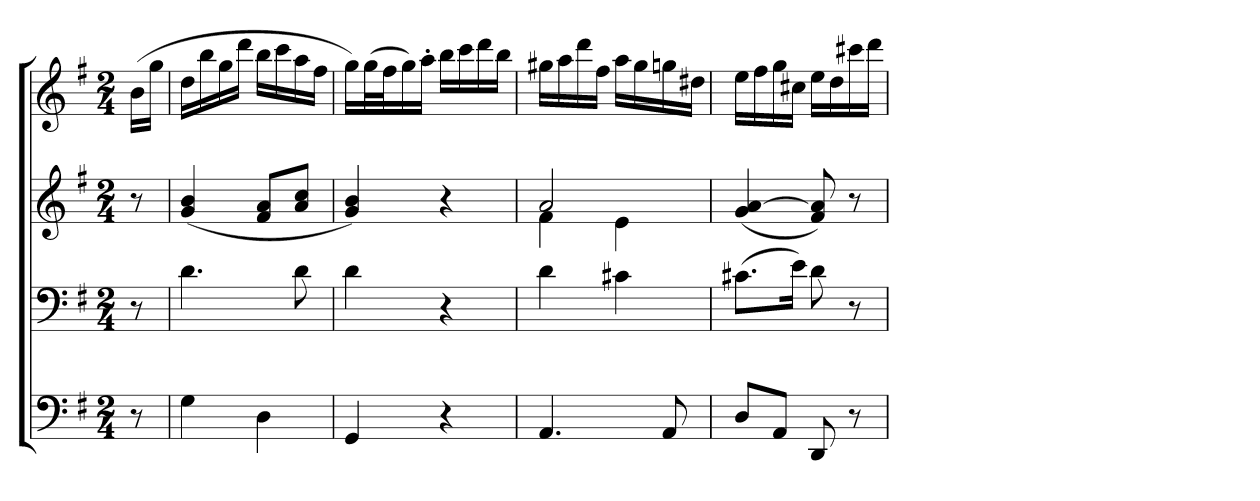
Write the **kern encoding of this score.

**kern	**kern	**kern	**kern
*part4	*part3	*part2	*part1
*staff4	*staff3	*staff2	*staff1
*clefF4	*clefF4	*clefG2	*clefG2
*k[f#]	*k[f#]	*k[f#]	*k[f#]
*G:	*G:	*G:	*G:
*M2/4	*M2/4	*M2/4	*M2/4
=	=	=	=
8r	8r	8r	(16bLL
.	.	.	16ggJJ
=20	=20	=20	=20
4G	4.d	(4g 4b	16ddLL
.	.	.	16bb
.	.	.	16gg
.	.	.	16dddJJ
4D	.	8f# 8aL	16bbLL
.	.	.	16ccc
.	8d	8a 8ccJ	16aa
.	.	.	16ff#JJ
=21	=21	=21	=21
4GG	4d	4g 4b)	16ggLL)
.	.	.	(32ggL
.	.	.	32ff#J
.	.	.	16gg)
.	.	.	16aa'JJ
4r	4r	4r	16bbLL
.	.	.	16ccc
.	.	.	16ddd
.	.	.	16bbJJ
=22	=22	=22	=22
*	*	*^	*
4.AA	4d	2a	4f#	16gg#XLL
.	.	.	.	16aa
.	.	.	.	16ddd
.	.	.	.	16ff#JJ
.	4c#X	.	4e	16aaLL
.	.	.	.	16gg#
8AA	.	.	.	16ggn
.	.	.	.	16dd#XJJ
*	*	*v	*v	*
=23	=23	=23	=23
8DL	(8.c#XL	(4g [4a	16eeLL
.	.	.	16ff#
8AAJ	.	.	16gg
.	16eJk)	.	16cc#XJJ
8DD	8d	8f# 8a])	16eeLL
.	.	.	16dd
8r	8r	8r	16ccc#X
.	.	.	16dddJJ
=	=	=	=
*-	*-	*-	*-
